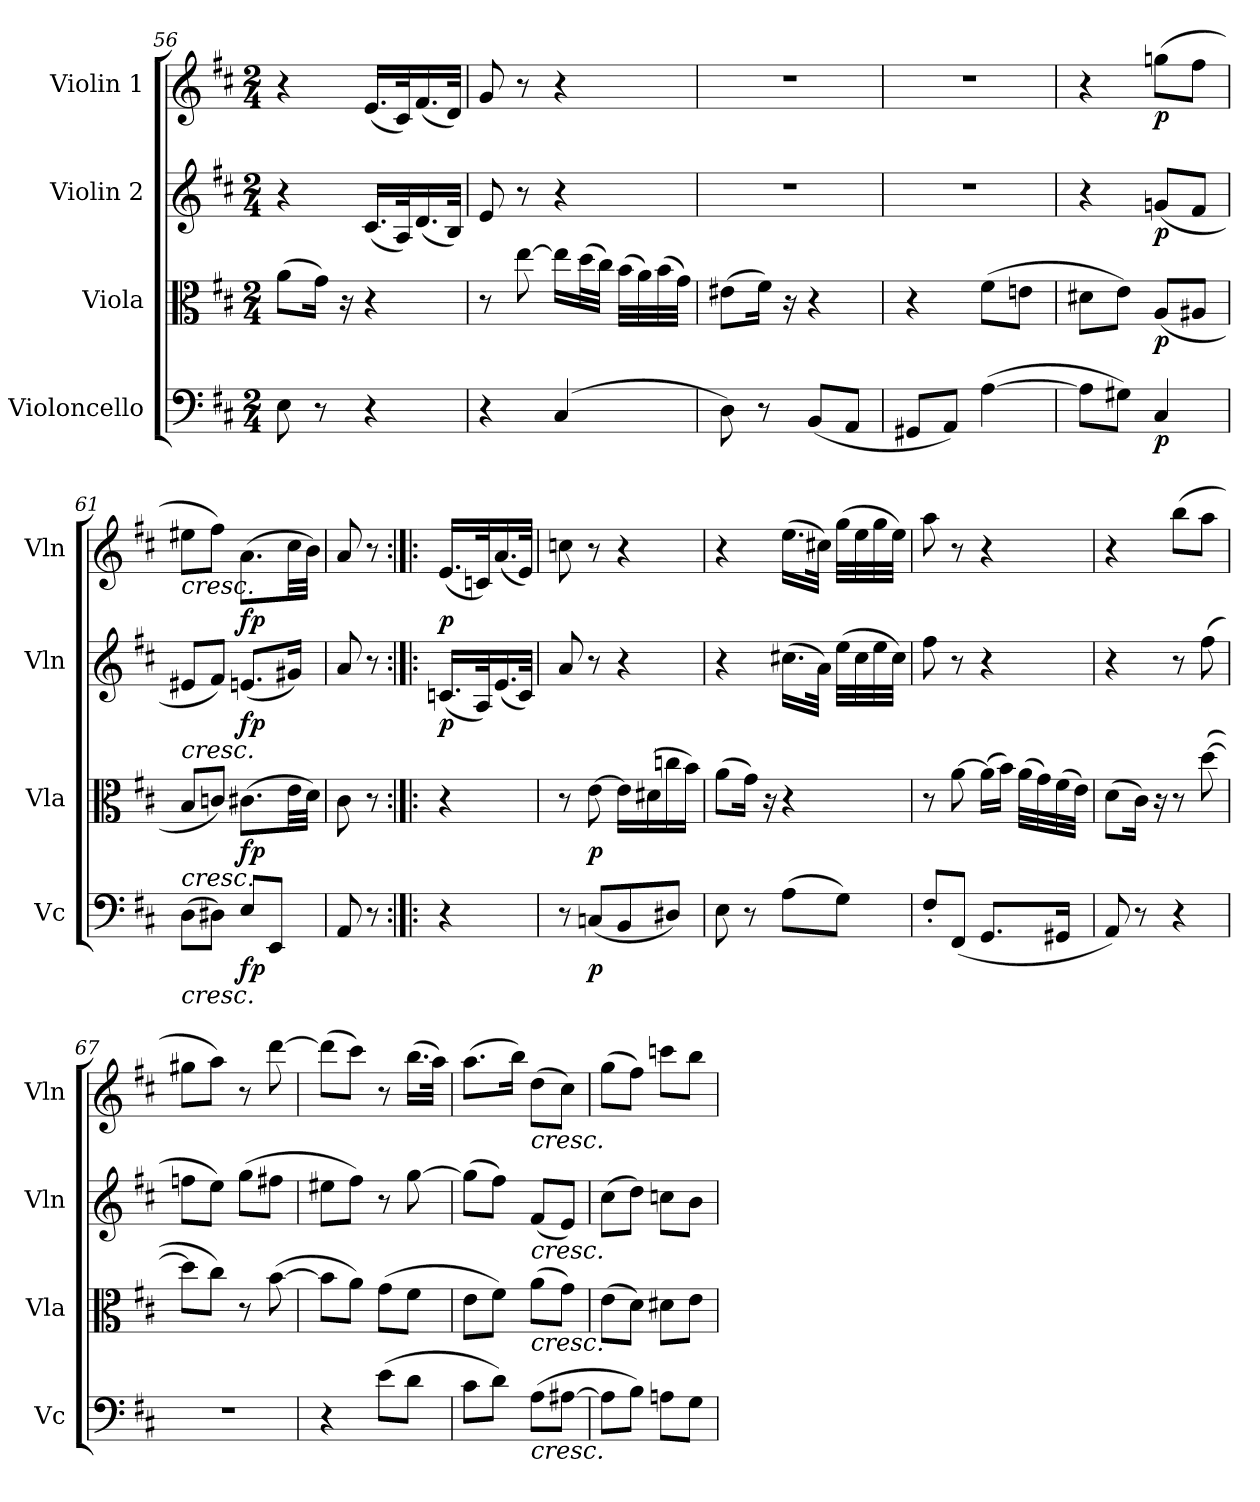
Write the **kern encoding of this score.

**kern	**dynam	**kern	**dynam	**kern	**dynam	**kern	**dynam
*part4	*part4	*part3	*part3	*part2	*part2	*part1	*part1
*staff4	*staff4	*staff3	*staff3	*staff2	*staff2	*staff1	*staff1
*I"Violoncello	*	*I"Viola	*	*I"Violin 2	*	*I"Violin 1	*
*I'Vc	*	*I'Vla	*	*I'Vln	*	*I'Vln	*
!!LO:LB:g=z
*clefF4	*	*clefC3	*	*clefG2	*	*clefG2	*
*k[f#c#]	*	*k[f#c#]	*	*k[f#c#]	*	*k[f#c#]	*
*M2/4	*	*M2/4	*	*M2/4	*	*M2/4	*
=56	=56	=56	=56	=56	=56	=56	=56
8E\	.	(8a\L	.	4r	.	4r	.
8r	.	16g\Jk)	.	.	.	.	.
.	.	16r	.	.	.	.	.
4r	.	4r	.	(16.c#/LL	.	(16.e/LL	.
.	.	.	.	32A/K)	.	32c#/K)	.
.	.	.	.	(16.d/	.	(16.f#/	.
.	.	.	.	32B/JJk)	.	32d/JJk)	.
=57	=57	=57	=57	=57	=57	=57	=57
4r	.	8r	.	8e/	.	8g/	.
.	.	[8ee\	.	8r	.	8r	.
(>4C#/	.	16ee\LL]	.	4r	.	4r	.
.	.	(32dd\L	.	.	.	.	.
.	.	32cc#\JJJ)	.	.	.	.	.
.	.	(32b\LLL	.	.	.	.	.
.	.	32a\)	.	.	.	.	.
.	.	(32b\	.	.	.	.	.
.	.	32g\JJJ)	.	.	.	.	.
=58	=58	=58	=58	=58	=58	=58	=58
8D\)	.	(8e#X\L	.	2r	.	2r	.
8r	.	16f#\Jk)	.	.	.	.	.
.	.	16r	.	.	.	.	.
(8BB/L	.	4r	.	.	.	.	.
8AA/J	.	.	.	.	.	.	.
=59	=59	=59	=59	=59	=59	=59	=59
8GG#X/L	.	4r	.	2r	.	2r	.
8AA/J)	.	.	.	.	.	.	.
([4A\	.	(8f#\L	.	.	.	.	.
.	.	8en\J	.	.	.	.	.
=60	=60	=60	=60	=60	=60	=60	=60
8A\L]	.	8d#X\L	.	4r	.	4r	.
8G#X\J)	.	8e\J)	.	.	.	.	.
!	!LO:DY:b	!	!LO:DY:b	!	!LO:DY:b	!	!LO:DY:b
4C#/	p	(8A/L	p	(8gn/L	p	(8ggn\L	p
.	.	8A#X/J	.	8f#/J	.	8ff#\J	.
!!LO:LB:g=z
=61	=61	=61	=61	=61	=61	=61	=61
!	!	!	!	!	!	!LO:TX:b:i:t=cresc.	!
!	!	!	!	!LO:TX:b:i:t=cresc.	!	!	!
!	!	!LO:TX:b:i:t=cresc.	!	!	!	!	!
!LO:TX:b:i:t=cresc.	!	!	!	!	!	!	!
(8D\L	.	8B/L	.	8e#X/L	.	8ee#X\L	.
8D#X\J)	.	8cn/J)	.	8f#/J)	.	8ff#\J)	.
!	!LO:DY:b	!	!LO:DY:b	!	!LO:DY:b	!	!LO:DY:b
8E/L	fp	(8.c#X\L	fp	(8.en/L	fp	(8.a\L	fp
8EE/J	.	.	.	.	.	.	.
.	.	32e\LL	.	16g#X/Jk)	.	32cc#\LL	.
.	.	32d\JJJ)	.	.	.	32b\JJJ)	.
=62	=62	=62	=62	=62	=62	=62	=62
8AA/	.	8c#\	.	8a/	.	8a/	.
8r	.	8r	.	8r	.	8r	.
=62X9:|!|:	=62X9:|!|:	=62X9:|!|:	=62X9:|!|:	=62X9:|!|:	=62X9:|!|:	=62X9:|!|:	=62X9:|!|:
!	!	!	!	!	!LO:DY:b	!	!LO:DY:b
4r	.	4r	.	(16.cn/LL	p	(16.e/LL	p
.	.	.	.	32A/K)	.	32cn/K)	.
.	.	.	.	(16.e/	.	(16.a/	.
.	.	.	.	32c/JJk)	.	32e/JJk)	.
=63	=63	=63	=63	=63	=63	=63	=63
8r	.	8r	.	8a/	.	8ccn\	.
!	!LO:DY:b	!	!LO:DY:b	!	!	!	!
(8Cn/L	p	[8e\	p	8r	.	8r	.
8BB/	.	16e\LL]	.	4r	.	4r	.
.	.	(16d#X\	.	.	.	.	.
8D#X/J)	.	16ccn\	.	.	.	.	.
.	.	16b\JJ)	.	.	.	.	.
=64	=64	=64	=64	=64	=64	=64	=64
8E\	.	(8a\L	.	4r	.	4r	.
8r	.	16g\Jk)	.	.	.	.	.
.	.	16r	.	.	.	.	.
(8A\L	.	4r	.	(16.cc#X\LL	.	(16.ee\LL	.
.	.	.	.	32a\JJk)	.	32cc#X\JJk)	.
8G\J)	.	.	.	(32ee\LLL	.	(32gg\LLL	.
.	.	.	.	32cc#\	.	32ee\	.
.	.	.	.	32ee\	.	32gg\	.
.	.	.	.	32cc#\JJJ)	.	32ee\JJJ)	.
=65	=65	=65	=65	=65	=65	=65	=65
8F#'/L	.	8r	.	8ff#\	.	8aa\	.
(8FF#/J	.	[8a\	.	8r	.	8r	.
8.GG/L	.	(16a\LL]	.	4r	.	4r	.
.	.	16b\JJ)	.	.	.	.	.
.	.	(32a\LLL	.	.	.	.	.
.	.	32g\)	.	.	.	.	.
16GG#X/Jk	.	(32f#\	.	.	.	.	.
.	.	32e\JJJ)	.	.	.	.	.
=66	=66	=66	=66	=66	=66	=66	=66
8AA/)	.	(8d\L	.	4r	.	4r	.
8r	.	16c#\Jk)	.	.	.	.	.
.	.	16r	.	.	.	.	.
4r	.	8r	.	8r	.	(8bb\L	.
.	.	([8dd\	.	(8ff#\	.	8aa\J	.
!!LO:PB:g=z
=67	=67	=67	=67	=67	=67	=67	=67
2r	.	8dd\L]	.	8ffn\L	.	8gg#X\L	.
.	.	8cc#\J)	.	8ee\J)	.	8aa\J)	.
.	.	8r	.	(8gg\L	.	8r	.
.	.	([8b\	.	8ff#X\J	.	[8ddd\	.
=68	=68	=68	=68	=68	=68	=68	=68
4r	.	8b\L]	.	8ee#X\L	.	(8ddd\L]	.
.	.	8a\J)	.	8ff#\J)	.	8ccc#\J)	.
(8e\L	.	(8g\L	.	8r	.	8r	.
8d\J	.	8f#\J	.	[8gg\	.	(16.bb\LL	.
.	.	.	.	.	.	32aa\JJk)	.
=69	=69	=69	=69	=69	=69	=69	=69
8c#\L	.	8e\L	.	(8gg\L]	.	(8.aa\L	.
8d\J)	.	8f#\J)	.	8ff#\J)	.	.	.
.	.	.	.	.	.	16bb\Jk)	.
!	!	!	!	!	!	!LO:TX:b:i:t=cresc.	!
!	!	!	!	!LO:TX:b:i:t=cresc.	!	!	!
!	!	!LO:TX:b:i:t=cresc.	!	!	!	!	!
!LO:TX:b:i:t=cresc.	!	!	!	!	!	!	!
(8A\L	.	(8a\L	.	(8f#/L	.	(8dd\L	.
[8A#X\J	.	8g\J)	.	8e/J)	.	8cc#\J)	.
=70	=70	=70	=70	=70	=70	=70	=70
8A#\L]	.	(8e\L	.	(8cc#\L	.	(8gg\L	.
8B\J)	.	8d\J)	.	8dd\J)	.	8ff#\J)	.
8An\L	.	8d#X\L	.	8ccn\L	.	8cccn\L	.
8G\J	.	8e\J	.	8b\J	.	8bb\J	.
=	=	=	=	=	=	=	=
*-	*-	*-	*-	*-	*-	*-	*-
